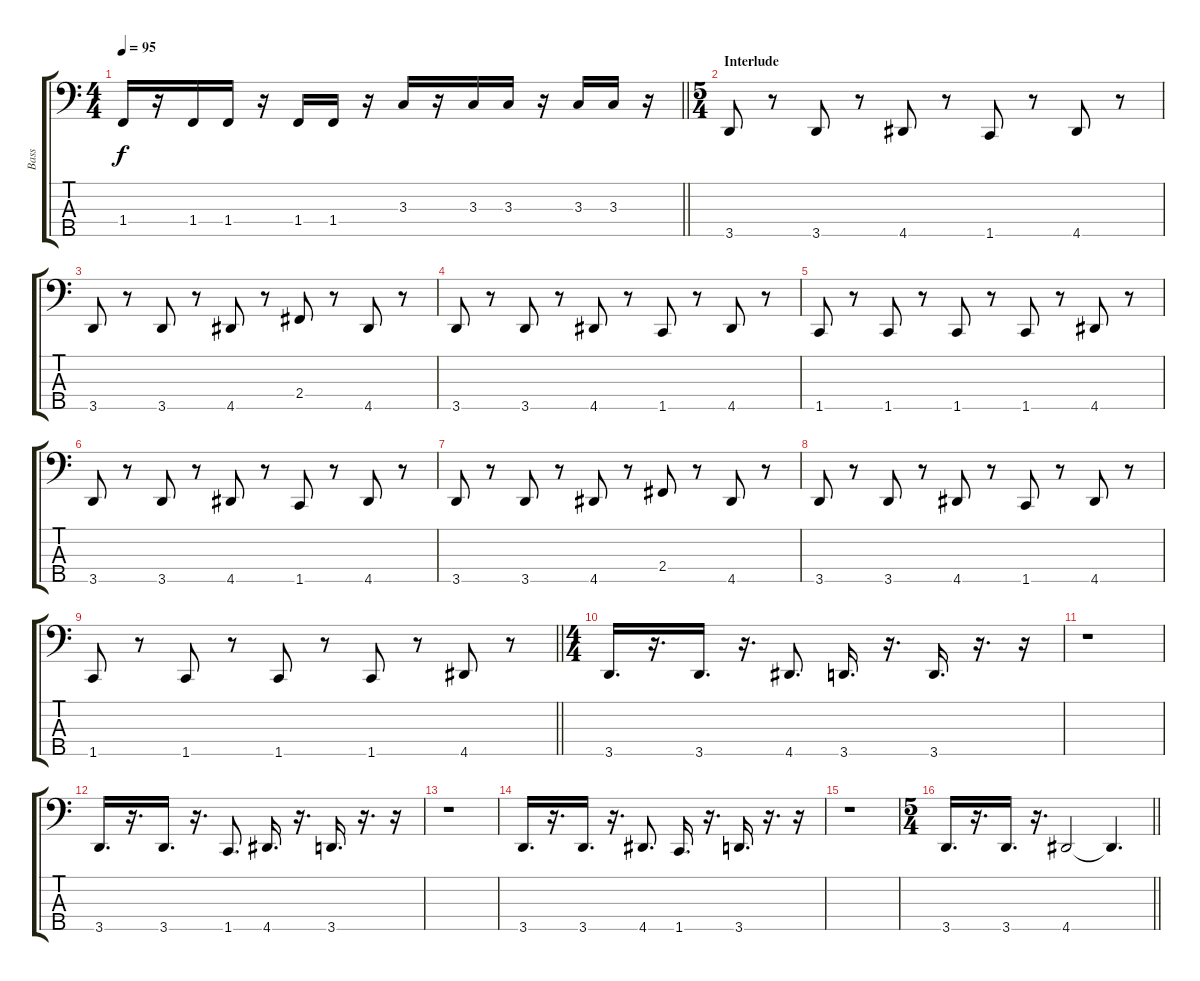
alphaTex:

\track ("Bass" "Bass") {instrument electricbassfinger}
\staff {score tabs}
\tuning (G2 D2 A1 E1 B0) {hide}
\ts (4 4)
\tempo 95
\clef f4
\barLineRight lightlight
\ks c
1.4.16{dy f} r.16 1.4.16 1.4.16 r.16 1.4.16 1.4.16 r.16 3.3.16 r.16 3.3.16 3.3.16 r.16 3.3.16 3.3.16 r.16 |
\ts (5 4)
\section ("" "Interlude")
3.5.8 r.8 3.5.8 r.8 4.5.8 r.8 1.5.8 r.8 4.5.8 r.8 |
3.5.8 r.8 3.5.8 r.8 4.5.8 r.8 2.4.8 r.8 4.5.8 r.8 |
3.5.8 r.8 3.5.8 r.8 4.5.8 r.8 1.5.8 r.8 4.5.8 r.8 |
1.5.8 r.8 1.5.8 r.8 1.5.8 r.8 1.5.8 r.8 4.5.8 r.8 |
3.5.8 r.8 3.5.8 r.8 4.5.8 r.8 1.5.8 r.8 4.5.8 r.8 |
3.5.8 r.8 3.5.8 r.8 4.5.8 r.8 2.4.8 r.8 4.5.8 r.8 |
3.5.8 r.8 3.5.8 r.8 4.5.8 r.8 1.5.8 r.8 4.5.8 r.8 |
\barLineRight lightlight
1.5.8 r.8 1.5.8 r.8 1.5.8 r.8 1.5.8 r.8 4.5.8 r.8 |
\ts (4 4)
3.5.16{d} r.16{d} 3.5.16{d} r.16{d} 4.5.8{d} 3.5.16{d} r.16{d} 3.5.16{d} r.16{d} r.16 |
r.1 |
3.5.16{d} r.16{d} 3.5.16{d} r.16{d} 1.5.8{d} 4.5.16{d} r.16{d} 3.5.16{d} r.16{d} r.16 |
r.1 |
3.5.16{d} r.16{d} 3.5.16{d} r.16{d} 4.5.8{d} 1.5.16{d} r.16{d} 3.5.16{d} r.16{d} r.16 |
r.1 |
\ts (5 4)
\barLineRight lightlight
3.5.16{d} r.16{d} 3.5.16{d} r.16{d} 4.5.2 4.5{t}.4{d}
